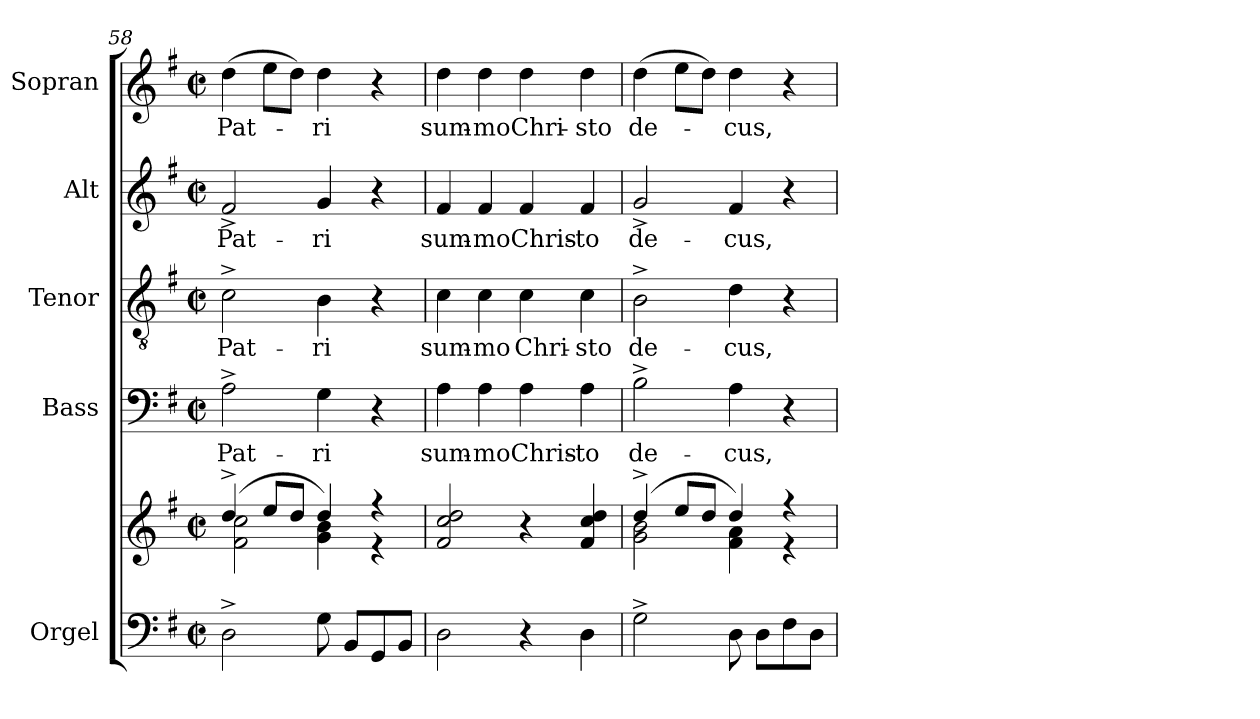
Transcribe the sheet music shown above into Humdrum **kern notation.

**kern	**kern	**kern	**text	**kern	**text	**kern	**text	**kern	**text
*part5	*part5	*part4	*part4	*part3	*part3	*part2	*part2	*part1	*part1
*staff6	*staff5	*staff4	*staff4	*staff3	*staff3	*staff2	*staff2	*staff1	*staff1
*I"Orgel	*	*I"Bass	*	*I"Tenor	*	*I"Alt	*	*I"Sopran	*
*I'Org.	*	*I'B.	*	*I'T.	*	*I'A.	*	*I'S.	*
*clefF4	*clefG2	*clefF4	*	*clefGv2	*	*clefG2	*	*clefG2	*
*k[f#]	*k[f#]	*k[f#]	*	*k[f#]	*	*k[f#]	*	*k[f#]	*
*G:	*G:	*G:	*	*G:	*	*G:	*	*G:	*
*M2/2	*M2/2	*M2/2	*	*M2/2	*	*M2/2	*	*M2/2	*
*met(c|)	*met(c|)	*met(c|)	*	*met(c|)	*	*met(c|)	*	*met(c|)	*
=58	=58	=58	=58	=58	=58	=58	=58	=58	=58
*	*^	*	*	*	*	*	*	*	*
!	!	!	!	!LO:LY:b	!	!LO:LY:b	!	!LO:LY:b	!	!LO:LY:b
2D^>\	(4dd^>/	2f#\ 2cc\	2A^>\	Pat-	2c^>\	Pat-	2f#^</	Pat-	(>4dd\	Pat-
.	8ee/L	.	.	.	.	.	.	.	8ee\L	.
.	8dd/J	.	.	.	.	.	.	.	8dd\J)	.
!	!	!	!	!LO:LY:b	!	!LO:LY:b	!	!LO:LY:b	!	!LO:LY:b
8G\	4dd/)	4g\ 4b\	4G\	-ri	4B\	-ri	4g/	-ri	4dd\	-ri
8BB/L	.	.	.	.	.	.	.	.	.	.
8GG/	4r	4r	4r	.	4r	.	4r	.	4r	.
8BB/J	.	.	.	.	.	.	.	.	.	.
*	*v	*v	*	*	*	*	*	*	*	*
!!LO:LB:g=z
=59	=59	=59	=59	=59	=59	=59	=59	=59	=59
!	!	!	!LO:LY:b	!	!LO:LY:b	!	!LO:LY:b	!	!LO:LY:b
2D\	2f#/ 2cc/ 2dd/	4A\	sum-	4c\	sum-	4f#/	sum-	4dd\	sum-
!	!	!	!LO:LY:b	!	!LO:LY:b	!	!LO:LY:b	!	!LO:LY:b
.	.	4A\	-mo	4c\	-mo	4f#/	-mo	4dd\	-mo
!	!	!	!LO:LY:b	!	!LO:LY:b	!	!LO:LY:b	!	!LO:LY:b
4r	4r	4A\	Chris-	4c\	Chri-	4f#/	Chris-	4dd\	Chri-
!	!	!	!LO:LY:b	!	!LO:LY:b	!	!LO:LY:b	!	!LO:LY:b
4D\	4f#/ 4cc/ 4dd/	4A\	-to	4c\	-sto	4f#/	-to	4dd\	-sto
=60	=60	=60	=60	=60	=60	=60	=60	=60	=60
*	*^	*	*	*	*	*	*	*	*
!	!	!	!	!LO:LY:b	!	!LO:LY:b	!	!LO:LY:b	!	!LO:LY:b
2G^>\	(>4dd^>/	2g\ 2b\	2B^>\	de-	2B^>\	de-	2g^</	de-	(>4dd\	de-
.	8ee/L	.	.	.	.	.	.	.	8ee\L	.
.	8dd/J	.	.	.	.	.	.	.	8dd\J)	.
!	!	!	!	!LO:LY:b	!	!LO:LY:b	!	!LO:LY:b	!	!LO:LY:b
8D\	4dd/)	4f#\ 4a\	4A\	-cus,	4d\	-cus,	4f#/	-cus,	4dd\	-cus,
8D\L	.	.	.	.	.	.	.	.	.	.
8F#\	4r	4r	4r	.	4r	.	4r	.	4r	.
8D\J	.	.	.	.	.	.	.	.	.	.
*	*v	*v	*	*	*	*	*	*	*	*
=	=	=	=	=	=	=	=	=	=
*-	*-	*-	*-	*-	*-	*-	*-	*-	*-
